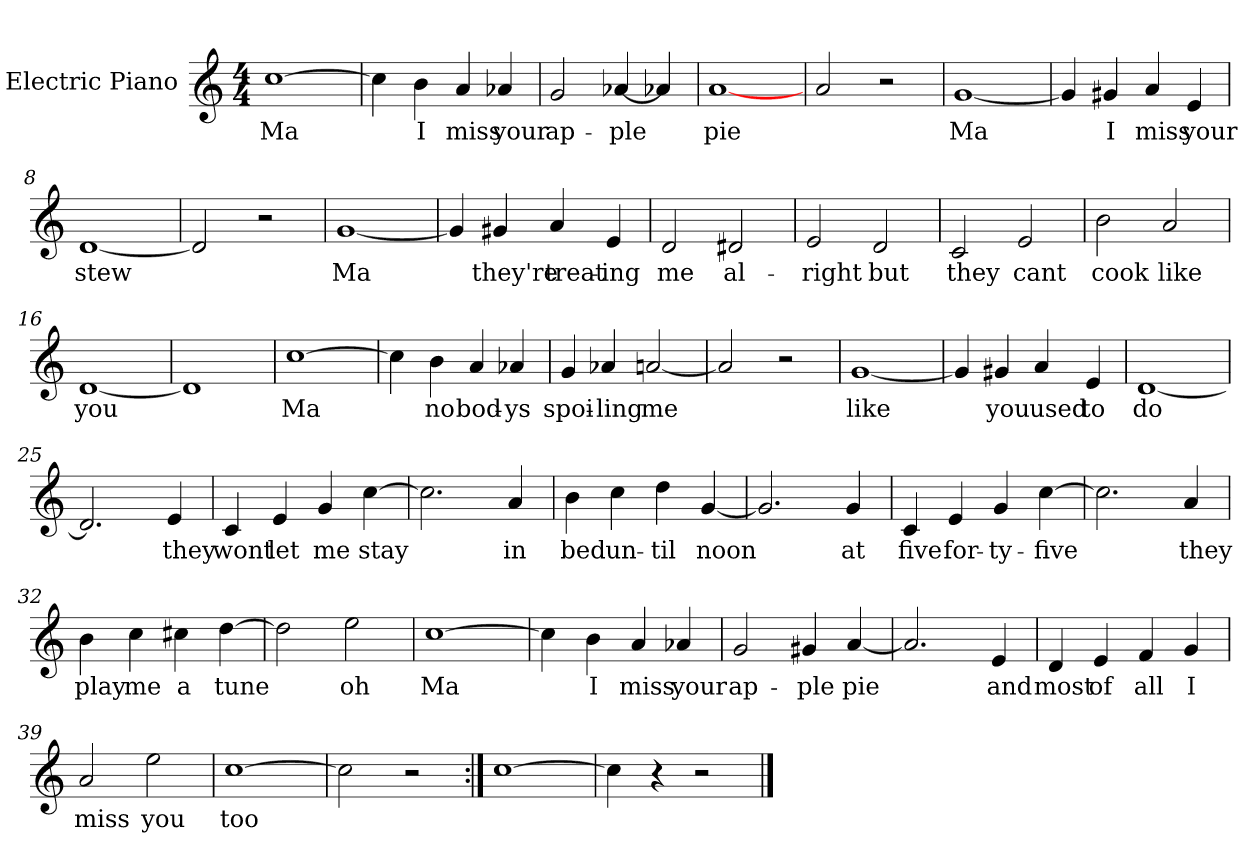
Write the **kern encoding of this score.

**kern	**text
*part1	*part1
*staff1	*staff1
*I"Electric Piano	*
*I'E.Pno	*
*clefG2	*
*k[]	*
*C:	*
*M4/4	*
=1	=1
[1cc	Ma
=2	=2
4cc\]	.
4b\	I
4a/	miss
4a-X/	your
=3	=3
2g/	ap-
[4a-X/	-ple
4a-X/]	.
=4	=4
[1a	pie
=5	=5
2a/	.
2r	.
=6	=6
[1g	Ma
=7	=7
4g/]	.
4g#X/	I
4a/	miss
4e/	your
=8	=8
[1d	stew
=9	=9
2d/]	.
2r	.
!!LO:LB:g=z
=10	=10
[1g	Ma
=11	=11
4g/]	.
4g#X/	they're
4a/	treat-
4e/	-ing
=12	=12
2d/	me
2d#X/	al-
=13	=13
2e/	-right
2d/	but
=14	=14
2c/	they
2e/	cant
=15	=15
2b\	cook
2a/	like
=16	=16
[1d	you
=17	=17
1d]	.
=18	=18
[1cc	Ma
=19	=19
4cc\]	.
4b\	no
4a/	bod-
4a-X/	-ys
!!LO:LB:g=z
=20	=20
4g/	spoi-
4a-X/	-ling
[2an/	me
=21	=21
2a/]	.
2r	.
=22	=22
[1g	like
=23	=23
4g/]	.
4g#X/	you
4a/	used
4e/	to
=24	=24
[1d	do
=25	=25
2.d/]	.
4e/	they
=26	=26
4c/	wont
4e/	let
4g/	me
[4cc\	stay
=27	=27
2.cc\]	.
4a/	in
=28	=28
4b\	bed
4cc\	un-
4dd\	-til
[4g/	noon
!!LO:LB:g=z
=29	=29
2.g/]	.
4g/	at
=30	=30
4c/	five
4e/	for-
4g/	-ty-
[4cc\	five
=31	=31
2.cc\]	.
4a/	they
=32	=32
4b\	play
4cc\	me
4cc#X\	a
[4dd\	tune
=33	=33
2dd\]	.
2ee\	oh
=34	=34
[1cc	Ma
=35	=35
4cc\]	.
4b\	I
4a/	miss
4a-X/	your
!!LO:LB:g=z
=36	=36
2g/	ap-
4g#X/	-ple
[4a/	pie
=37	=37
2.a/]	.
4e/	and
=38	=38
4d/	most
4e/	of
4f/	all
4g/	I
=39	=39
2a/	miss
2ee\	you
=40	=40
[1cc	too
=41	=41
2cc\]	.
2r	.
=42:|!	=42:|!
[1cc	.
=43	=43
4cc\]	.
4r	.
2r	.
==	==
*-	*-
